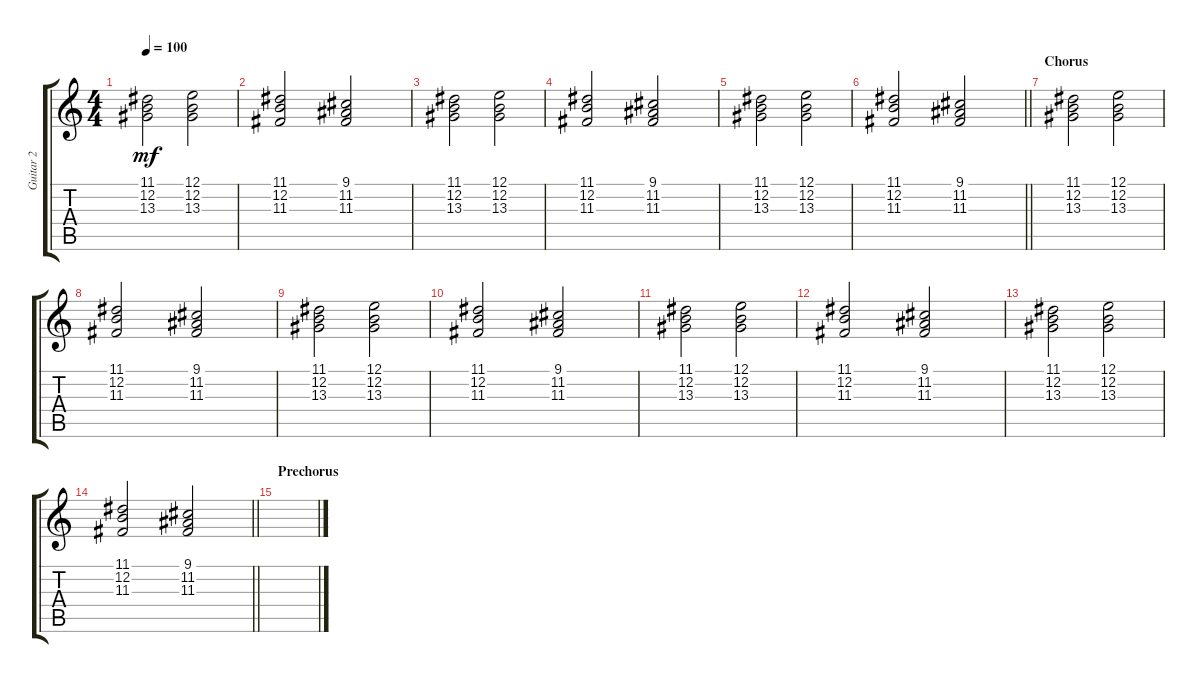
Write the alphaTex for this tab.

\track ("Guitar 2  (Melotron Arr.)" "Guitar 2  ") {instrument pad2warm}
\staff {score tabs}
\tuning (E4 B3 G3 D3 A2 E2) {hide}
\ts (4 4)
\tempo 100
\clef g2
\ks c
(11.1 12.2 13.3).2{dy mf} (12.1 12.2 13.3).2 |
(11.1 12.2 11.3).2 (9.1 11.2 11.3).2 |
(11.1 12.2 13.3).2 (12.1 12.2 13.3).2 |
(11.1 12.2 11.3).2 (9.1 11.2 11.3).2 |
(11.1 12.2 13.3).2 (12.1 12.2 13.3).2 |
\barLineRight lightlight
(11.1 12.2 11.3).2 (9.1 11.2 11.3).2 |
\section ("" "Chorus")
(11.1 12.2 13.3).2 (12.1 12.2 13.3).2 |
(11.1 12.2 11.3).2 (9.1 11.2 11.3).2 |
(11.1 12.2 13.3).2 (12.1 12.2 13.3).2 |
(11.1 12.2 11.3).2 (9.1 11.2 11.3).2 |
(11.1 12.2 13.3).2 (12.1 12.2 13.3).2 |
(11.1 12.2 11.3).2 (9.1 11.2 11.3).2 |
(11.1 12.2 13.3).2 (12.1 12.2 13.3).2 |
\barLineRight lightlight
(11.1 12.2 11.3).2 (9.1 11.2 11.3).2 |
\section ("" "Prechorus")
